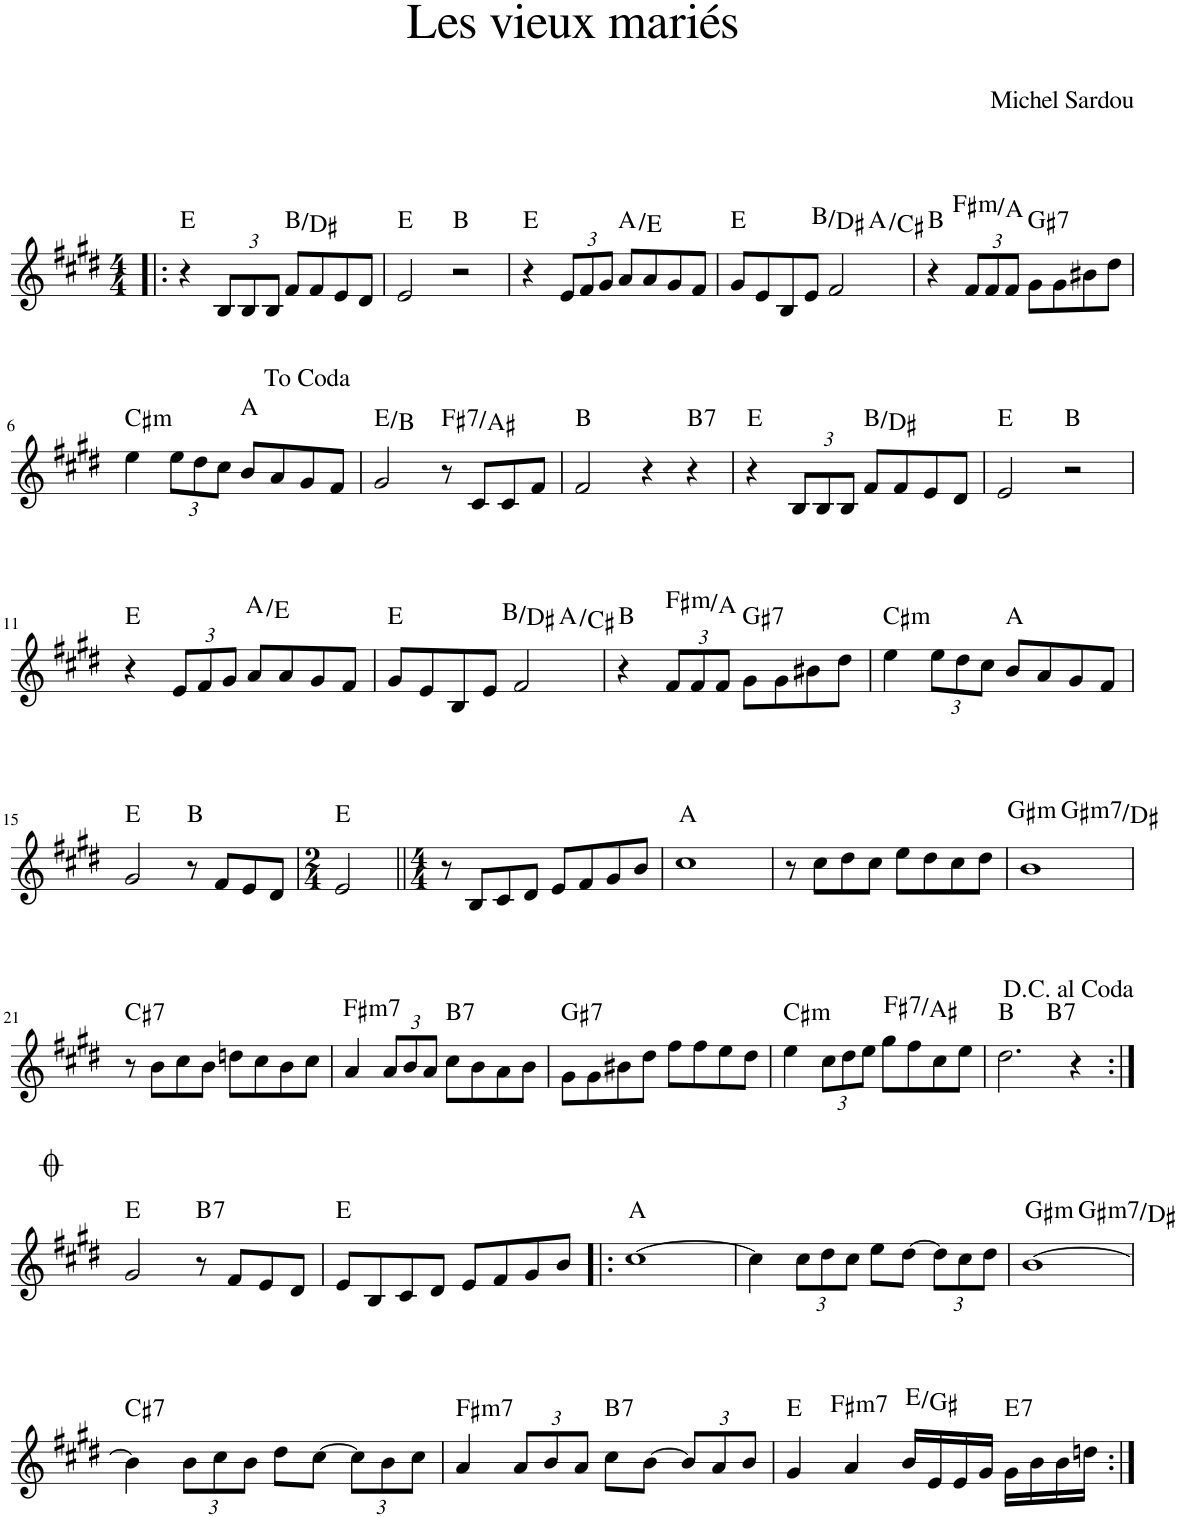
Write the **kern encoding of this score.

**kern	**harte
*part1	*part1
*staff1	*
*I"Piano	*
*I'Pno.	*
*clefG2	*
*k[f#c#g#d#]	*
*M4/4	*
=1!|:	=1!|:
4r	E:maj
*Xbrackettup	*
12B/L	.
12B/	.
12B/J	.
8f#/L	B:maj/3
8f#/	.
8e/	.
8d#/J	.
=2	=2
2e/	E:maj
2r	B:maj
=3	=3
4r	E:maj
12e/L	.
12f#/	.
12g#/J	.
8a/L	A:maj/5
8a/	.
8g#/	.
8f#/J	.
=4	=4
*^	*
8g#/L	2.ryy	E:maj
8e/	.	.
8B/	.	.
8e/J	.	.
2f#/	.	B:maj/3
.	4ryy	A:maj/3
*v	*v	*
=5	=5
4r	B:maj
!	!LO:H:kt=m
12f#/L	F#:min/b3
12f#/	.
12f#/J	.
!	!LO:H:kt=7
8g#\L	G#:7
8g#\	.
8b#X\	.
8dd#\J	.
!!LO:LB:g=z
=6	=6
!	!LO:H:kt=m
4ee\	C#:min
12ee\L	.
12dd#\	.
12cc#\J	.
8b/L	A:maj
8a/	.
8g#/	.
8f#/J	.
=7	=7
2g#/	E:maj/5
!	!LO:H:kt=7
8r	F#:7/3
8c#/L	.
8c#/	.
8f#/J	.
=8	=8
2f#/	B:maj
4r	.
!	!LO:H:kt=7
4r	B:7
=9	=9
4r	E:maj
12B/L	.
12B/	.
12B/J	.
8f#/L	B:maj/3
8f#/	.
8e/	.
8d#/J	.
=10	=10
2e/	E:maj
2r	B:maj
!!LO:LB:g=z
=11	=11
4r	E:maj
12e/L	.
12f#/	.
12g#/J	.
8a/L	A:maj/5
8a/	.
8g#/	.
8f#/J	.
=12	=12
*^	*
8g#/L	2.ryy	E:maj
8e/	.	.
8B/	.	.
8e/J	.	.
2f#/	.	B:maj/3
.	4ryy	A:maj/3
*v	*v	*
=13	=13
4r	B:maj
!	!LO:H:kt=m
12f#/L	F#:min/b3
12f#/	.
12f#/J	.
!	!LO:H:kt=7
8g#\L	G#:7
8g#\	.
8b#X\	.
8dd#\J	.
=14	=14
!	!LO:H:kt=m
4ee\	C#:min
12ee\L	.
12dd#\	.
12cc#\J	.
8b/L	A:maj
8a/	.
8g#/	.
8f#/J	.
!!LO:LB:g=z
=15	=15
2g#/	E:maj
8r	B:maj
8f#/L	.
8e/	.
8d#/J	.
=16	=16
*M2/4	*
2e/	E:maj
=17||	=17||
*M4/4	*
8r	.
8B/L	.
8c#/	.
8d#/J	.
8e/L	.
8f#/	.
8g#/	.
8b/J	.
=18	=18
1cc#	A:maj
=19	=19
8r	.
8cc#\L	.
8dd#\	.
8cc#\J	.
8ee\L	.
8dd#\	.
8cc#\	.
8dd#\J	.
=20	=20
!	!LO:H:kt=m
*^	*
1b	2ryy	G#:min
!	!	!LO:H:kt=m7
.	2ryy	G#:min7/5
!!LO:LB:g=z	!!
=21	=21	=21
!	!	!LO:H:kt=7
*v	*v	*
8r	C#:7
8b\L	.
8cc#\	.
8b\J	.
8ddn\L	.
8cc#\	.
8b\	.
8cc#\J	.
=22	=22
!	!LO:H:kt=m7
4a/	F#:min7
12a/L	.
12b/	.
12a/J	.
!	!LO:H:kt=7
8cc#\L	B:7
8b\	.
8a\	.
8b\J	.
=23	=23
!	!LO:H:kt=7
8g#\L	G#:7
8g#\	.
8b#X\	.
8dd#\J	.
8ff#\L	.
8ff#\	.
8ee\	.
8dd#\J	.
=24	=24
!	!LO:H:kt=m
4ee\	C#:min
12cc#\L	.
12dd#\	.
12ee\J	.
!	!LO:H:kt=7
8gg#\L	F#:7/3
8ff#\	.
8cc#\	.
8ee\J	.
=25	=25
*^	*
2.dd#\	2ryy	B:maj
!	!	!LO:H:kt=7
.	2ryy	B:7
4r	.	.
*v	*v	*
!!LO:LB:g=z
=26:|!	=26:|!
2g#/	E:maj
!	!LO:H:kt=7
8r	B:7
8f#/L	.
8e/	.
8d#/J	.
=27	=27
8e/L	E:maj
8B/	.
8c#/	.
8d#/J	.
8e/L	.
8f#/	.
8g#/	.
8b/J	.
=28!|:	=28!|:
[1cc#	A:maj
=29	=29
4cc#\]	.
12cc#\L	.
12dd#\	.
12cc#\J	.
8ee\L	.
[8dd#\J	.
12dd#\L]	.
12cc#\	.
12dd#\J	.
=30	=30
!	!LO:H:kt=m
*^	*
[1b	2ryy	G#:min
!	!	!LO:H:kt=m7
.	2ryy	G#:min7/5
!!LO:LB:g=z	!!
=31	=31	=31
!	!	!LO:H:kt=7
*v	*v	*
4b\]	C#:7
12b\L	.
12cc#\	.
12b\J	.
8dd#\L	.
[8cc#\J	.
12cc#\L]	.
12b\	.
12cc#\J	.
=32	=32
!	!LO:H:kt=m7
4a/	F#:min7
12a/L	.
12b/	.
12a/J	.
!	!LO:H:kt=7
8cc#\L	B:7
[8b\J	.
12b/L]	.
12a/	.
12b/J	.
=33	=33
4g#/	E:maj
!	!LO:H:kt=m7
4a/	F#:min7
16b/LL	E:maj/3
16e/	.
16e/	.
16g#/JJ	.
!	!LO:H:kt=7
16g#\LL	E:7
16b\	.
16b\	.
16ddn\JJ	.
=:|!	=:|!
*-	*-
